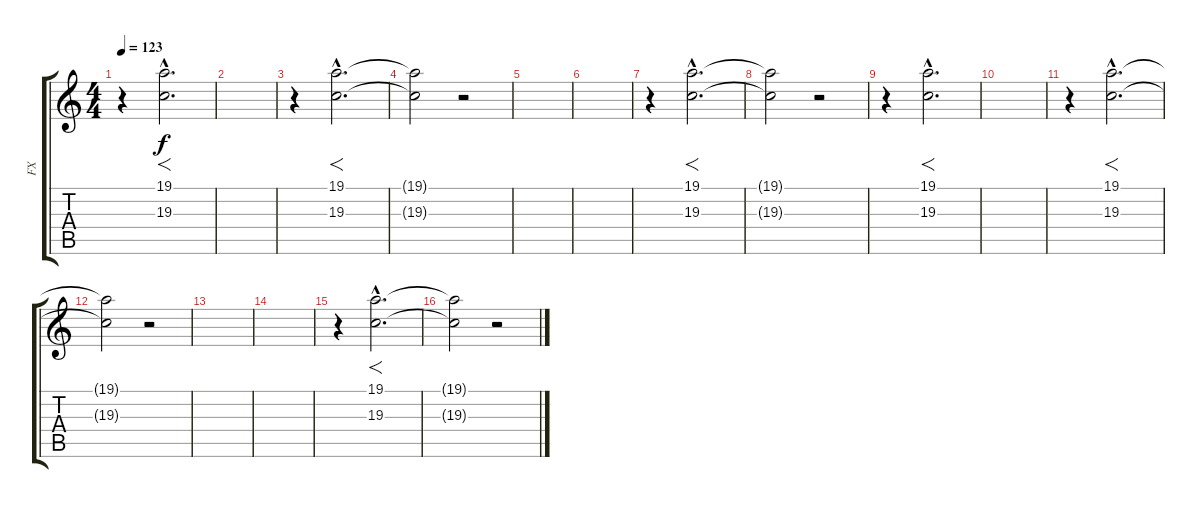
\track ("FX" "FX") {instrument reversecymbal}
\staff {score tabs}
\tuning (D4 A3 F3 C3 G2 C2) {hide}
\ts (4 4)
\tempo 123
\clef g2
\ks c
r.4{dy f} (19.1{hac} 19.3{hac}).2{f d} |
|
r.4 (19.1{hac} 19.3{hac}).2{f d} |
(19.1{t} 19.3{t}).2 r.2 |
|
|
r.4 (19.1{hac} 19.3{hac}).2{f d} |
(19.1{t} 19.3{t}).2 r.2 |
r.4 (19.1{hac} 19.3{hac}).2{f d} |
|
r.4 (19.1{hac} 19.3{hac}).2{f d} |
(19.1{t} 19.3{t}).2 r.2 |
|
|
r.4 (19.1{hac} 19.3{hac}).2{f d} |
(19.1{t} 19.3{t}).2 r.2
